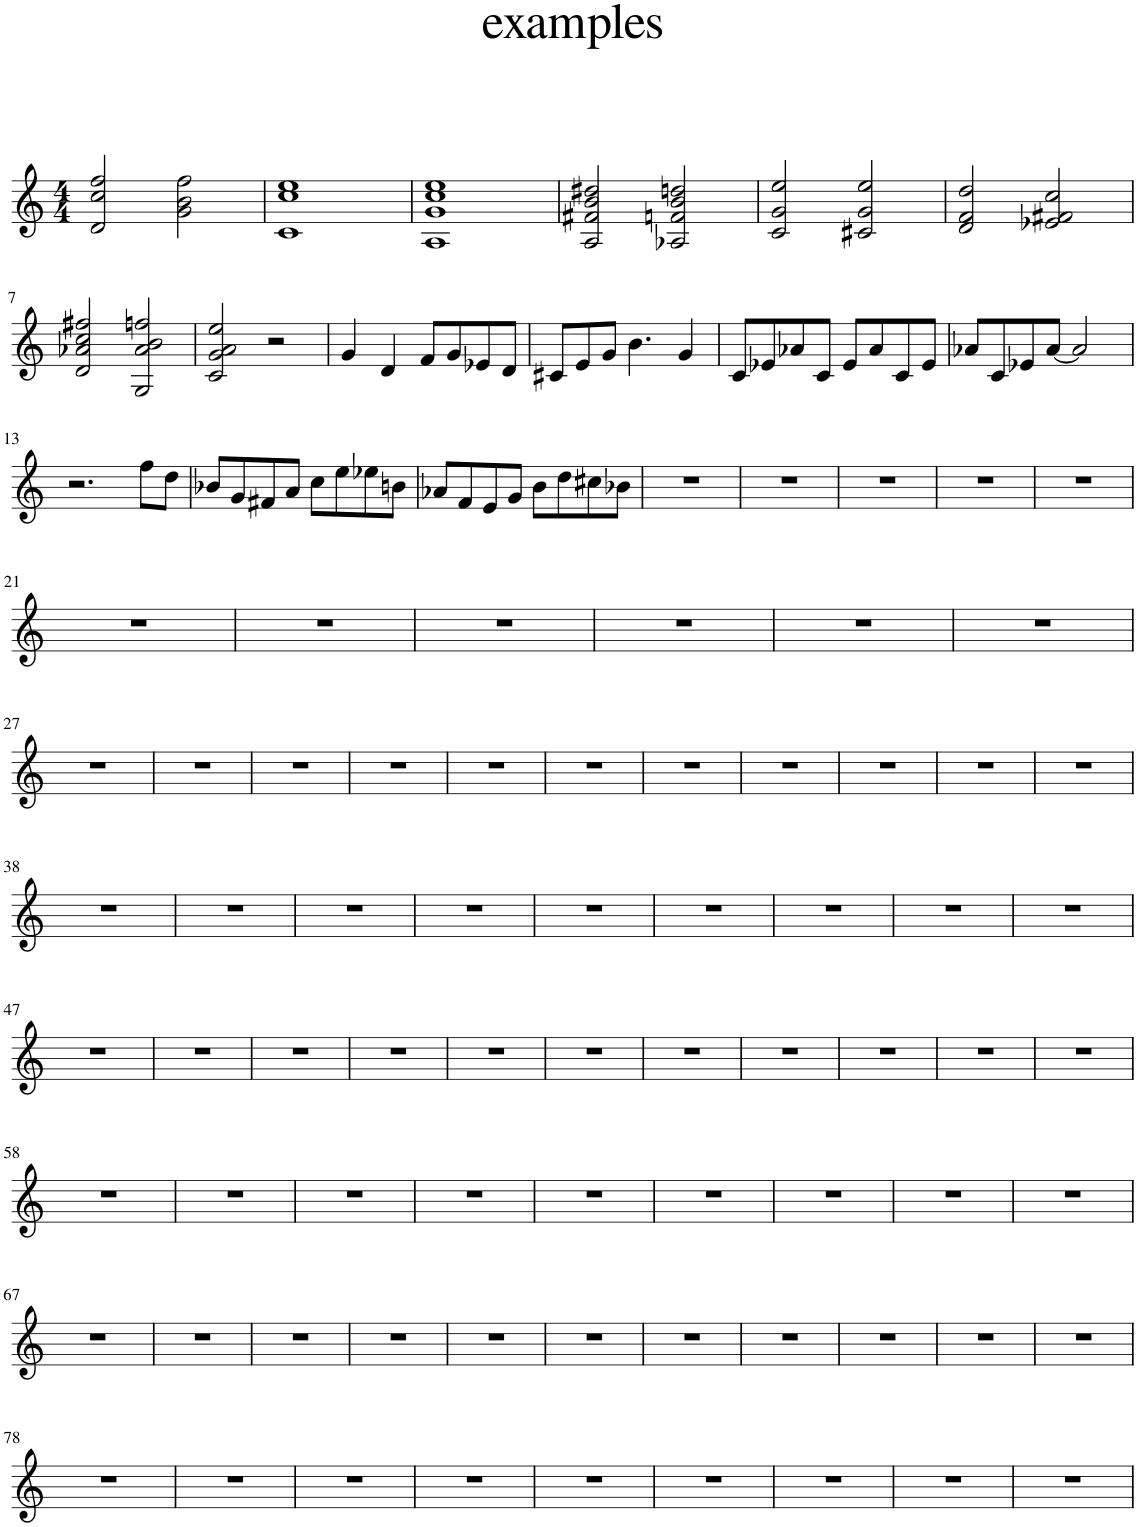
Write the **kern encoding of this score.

**kern
*part1
*staff1
*I"Violin
*I'Vln
*clefG2
*k[]
*M4/4
=1
2d/ 2cc/ 2ff/
2g\ 2b\ 2ff\
=2
1c 1cc 1ee
=3
1A 1g 1cc 1ee
=4
2A/ 2f#X/ 2b/ 2dd#X/
2A-X/ 2fn/ 2b/ 2ddn/
=5
2c/ 2g/ 2ee/
2c#X/ 2g/ 2ee/
=6
2d/ 2f/ 2dd/
2e-X/ 2f#X/ 2cc/
!!LO:LB:g=z
=7
2d/ 2a-X/ 2cc/ 2ff#X/
2G/ 2a-/ 2b/ 2ffn/
=8
2c/ 2g/ 2a/ 2ee/
2r
=9
4g/
4d/
8f/L
8g/
8e-X/
8d/J
=10
8c#X/L
8e/
8g/J
4.b\
4g/
=11
8c/L
8e-X/
8a-X/
8c/J
8e-/L
8a-/
8c/
8e-/J
=12
8a-X/L
8c/
8e-X/
[8a-/J
2a-/]
!!LO:LB:g=z
=13
2.r
8ff\L
8dd\J
=14
8b-X/L
8g/
8f#X/
8a/J
8cc\L
8ee\
8ee-X\
8bn\J
=15
8a-X/L
8f/
8e/
8g/J
8b\L
8dd\
8cc#X\
8b-X\J
=16
1r
=17
1r
=18
1r
=19
1r
=20
1r
!!LO:LB:g=z
=21
1r
=22
1r
=23
1r
=24
1r
=25
1r
=26
1r
!!LO:LB:g=z
=27
1r
=28
1r
=29
1r
=30
1r
=31
1r
=32
1r
=33
1r
=34
1r
=35
1r
=36
1r
=37
1r
!!LO:LB:g=z
=38
1r
=39
1r
=40
1r
=41
1r
=42
1r
=43
1r
=44
1r
=45
1r
=46
1r
!!LO:LB:g=z
=47
1r
=48
1r
=49
1r
=50
1r
=51
1r
=52
1r
=53
1r
=54
1r
=55
1r
=56
1r
=57
1r
!!LO:LB:g=z
=58
1r
=59
1r
=60
1r
=61
1r
=62
1r
=63
1r
=64
1r
=65
1r
=66
1r
!!LO:LB:g=z
=67
1r
=68
1r
=69
1r
=70
1r
=71
1r
=72
1r
=73
1r
=74
1r
=75
1r
=76
1r
=77
1r
!!LO:LB:g=z
=78
1r
=79
1r
=80
1r
=81
1r
=82
1r
=83
1r
=84
1r
=85
1r
=86
1r
=
*-
